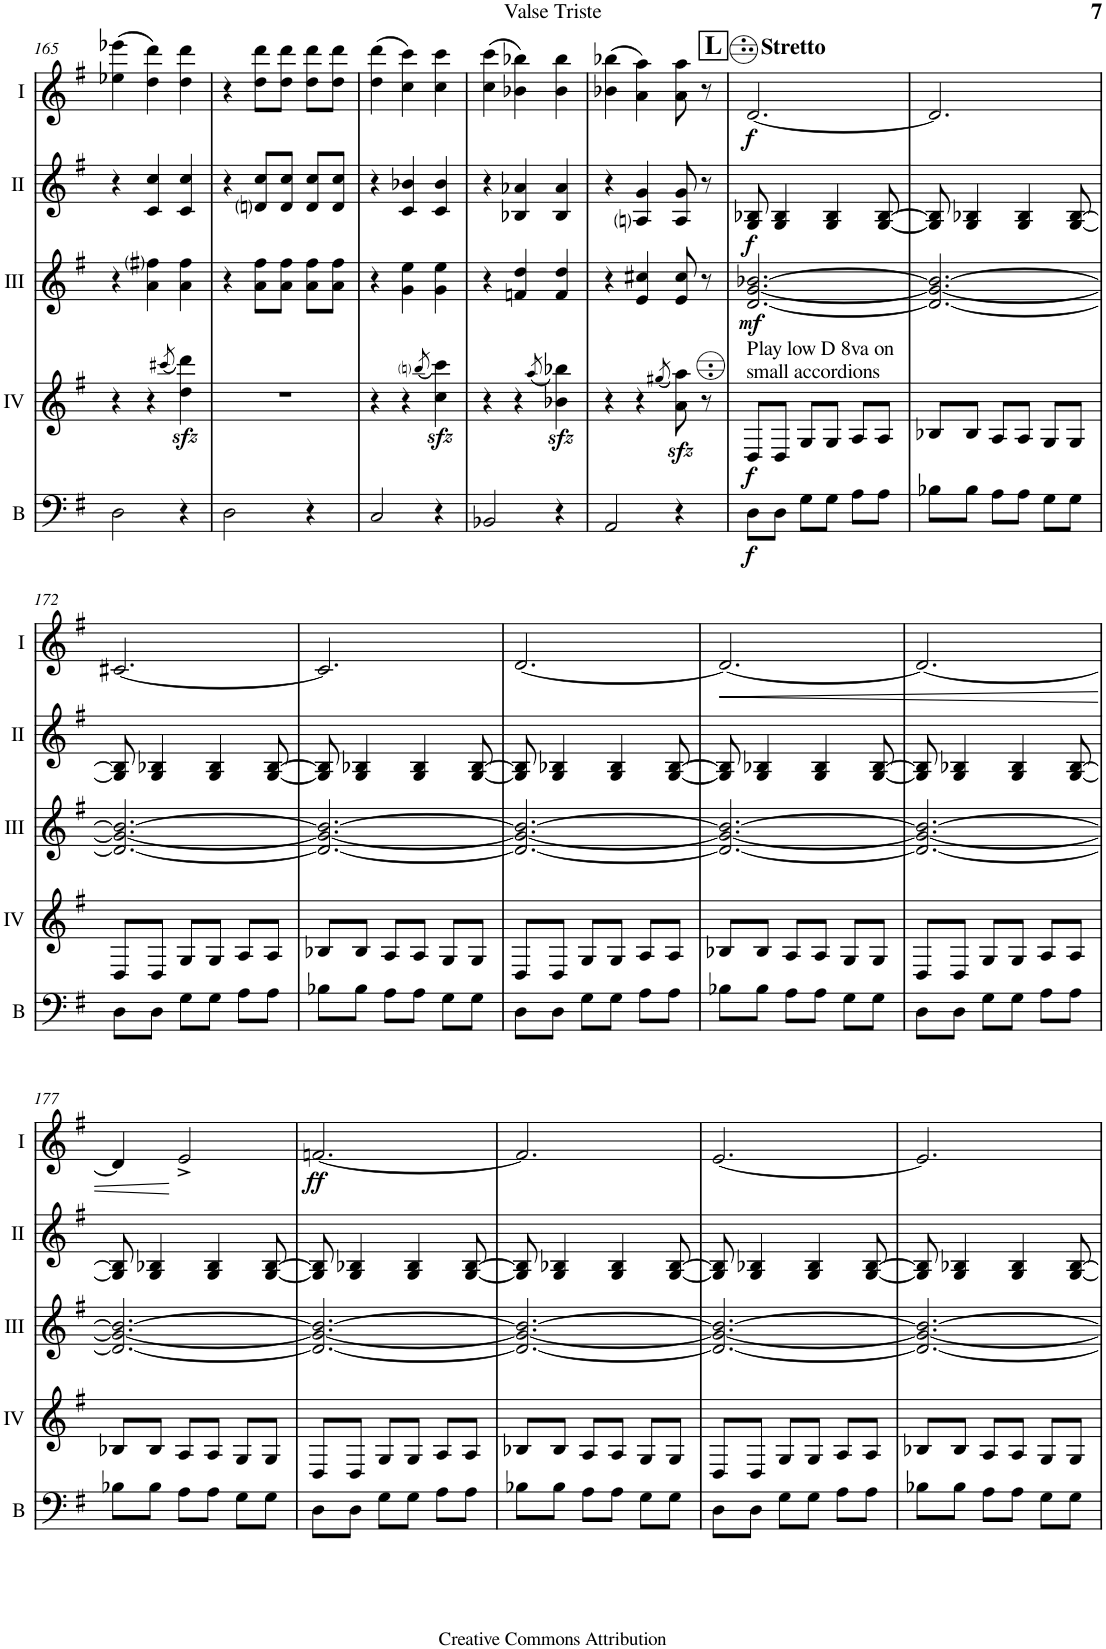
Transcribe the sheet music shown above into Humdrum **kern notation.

**kern	**dynam	**kern	**dynam	**kern	**dynam	**kern	**dynam	**kern	**dynam
*part5	*part5	*part4	*part4	*part3	*part3	*part2	*part2	*part1	*part1
*staff5	*staff5	*staff4	*staff4	*staff3	*staff3	*staff2	*staff2	*staff1	*staff1
*I"Bass	*	*I"Acc. 4	*	*I"Acc. 3	*	*I"Acc. 2	*	*I"Acc. 1	*
*I'B	*	*	*	*	*	*	*	*	*
!!LO:PB:g=z
*clefF4	*	*clefG2	*	*clefG2	*	*clefG2	*	*clefG2	*
*Trd7c12	*	*Trd7c12	*	*Trd7c12	*	*	*	*	*
*k[f#]	*	*k[f#]	*	*k[f#]	*	*k[f#]	*	*k[f#]	*
*M3/4	*	*M3/4	*	*M3/4	*	*M3/4	*	*M3/4	*
=165	=165	=165	=165	=165	=165	=165	=165	=165	=165
2D\	.	4r	.	4r	.	4r	.	(4ee-X\ 4eee-X\	.
.	.	4r	.	4a\ 4ff#i\	.	4c/ 4cc/	.	4dd\ 4ddd\)	.
.	.	(8qccc#X/	.	.	.	.	.	.	.
4r	.	4dd\zz< 4ddd\zz<)	.	4a\ 4ff#\	.	4c/ 4cc/	.	4dd\ 4ddd\	.
=166	=166	=166	=166	=166	=166	=166	=166	=166	=166
2D\	.	2.r	.	4r	.	4r	.	4r	.
.	.	.	.	8a\ 8ff#\L	.	8dni/ 8cc/L	.	8dd\ 8ddd\L	.
.	.	.	.	8a\ 8ff#\J	.	8d/ 8cc/J	.	8dd\ 8ddd\J	.
4r	.	.	.	8a\ 8ff#\L	.	8d/ 8cc/L	.	8dd\ 8ddd\L	.
.	.	.	.	8a\ 8ff#\J	.	8d/ 8cc/J	.	8dd\ 8ddd\J	.
=167	=167	=167	=167	=167	=167	=167	=167	=167	=167
2C/	.	4r	.	4r	.	4r	.	(4dd\ 4ddd\	.
.	.	4r	.	4g\ 4ee\	.	4c/ 4b-X/	.	4cc\ 4ccc\)	.
.	.	(8qbbni/	.	.	.	.	.	.	.
4r	.	4cc\zz< 4ccc\zz<)	.	4g\ 4ee\	.	4c/ 4b-/	.	4cc\ 4ccc\	.
=168	=168	=168	=168	=168	=168	=168	=168	=168	=168
2BB-X/	.	4r	.	4r	.	4r	.	(4cc\ 4ccc\	.
.	.	4r	.	4fn/ 4dd/	.	4B-X/ 4a-X/	.	4b-X\ 4bb-X\)	.
.	.	(8qaa/	.	.	.	.	.	.	.
4r	.	4b-X\zz< 4bb-X\zz<)	.	4f/ 4dd/	.	4B-/ 4a-/	.	4b-\ 4bb-\	.
=169	=169	=169	=169	=169	=169	=169	=169	=169	=169
2AA/	.	4r	.	4r	.	4r	.	(4b-X\ 4bb-X\	.
.	.	4r	.	4e/ 4cc#X/	.	4Ani/ 4g/	.	4a\ 4aa\)	.
.	.	(8qgg#X/	.	.	.	.	.	.	.
4r	.	8a\zz< 8aa\zz<)	.	8e/ 8cc#/	.	8A/ 8g/	.	8a\ 8aa\	.
.	.	8r	.	8r	.	8r	.	8r	.
!!LO:REH:place=s1:a:B:cj:fs=14:t=L
=170	=170	=170	=170	=170	=170	=170	=170	=170	=170
!	!	!	!	!	!	!	!	!LO:TX:a:B:t=Stretto	!
!	!	!LO:TX:a:t=Play low D 8va on	!	!	!	!	!	!	!
!	!	!LO:TX:a:t=small accordions	!	!	!	!	!	!	!
!	!LO:DY:b	!	!LO:DY:b	!	!LO:DY:b	!	!LO:DY:b	!	!LO:DY:b
8D\L	f	8D/L	f	[2.d/ [2.g/ [2.b-X/	mf	8G/ 8B-X/	f	[2.d/	f
8D\J	.	8D/J	.	.	.	4G/ 4B-/	.	.	.
8G\L	.	8G/L	.	.	.	.	.	.	.
8G\J	.	8G/J	.	.	.	4G/ 4B-/	.	.	.
8A\L	.	8A/L	.	.	.	.	.	.	.
8A\J	.	8A/J	.	.	.	[8G/ [8B-/	.	.	.
=171	=171	=171	=171	=171	=171	=171	=171	=171	=171
8B-X\L	.	8B-X/L	.	2.d/_ 2.g/_ 2.b-/_	.	8G/] 8B-/]	.	2.d/]	.
8B-\J	.	8B-/J	.	.	.	4G/ 4B-X/	.	.	.
8A\L	.	8A/L	.	.	.	.	.	.	.
8A\J	.	8A/J	.	.	.	4G/ 4B-/	.	.	.
8G\L	.	8G/L	.	.	.	.	.	.	.
8G\J	.	8G/J	.	.	.	[8G/ [8B-/	.	.	.
!!LO:LB:g=z
=172	=172	=172	=172	=172	=172	=172	=172	=172	=172
8D\L	.	8D/L	.	2.d/_ 2.g/_ 2.b-/_	.	8G/] 8B-/]	.	[2.c#X/	.
8D\J	.	8D/J	.	.	.	4G/ 4B-X/	.	.	.
8G\L	.	8G/L	.	.	.	.	.	.	.
8G\J	.	8G/J	.	.	.	4G/ 4B-/	.	.	.
8A\L	.	8A/L	.	.	.	.	.	.	.
8A\J	.	8A/J	.	.	.	[8G/ [8B-/	.	.	.
=173	=173	=173	=173	=173	=173	=173	=173	=173	=173
8B-X\L	.	8B-X/L	.	2.d/_ 2.g/_ 2.b-/_	.	8G/] 8B-/]	.	2.c#/]	.
8B-\J	.	8B-/J	.	.	.	4G/ 4B-X/	.	.	.
8A\L	.	8A/L	.	.	.	.	.	.	.
8A\J	.	8A/J	.	.	.	4G/ 4B-/	.	.	.
8G\L	.	8G/L	.	.	.	.	.	.	.
8G\J	.	8G/J	.	.	.	[8G/ [8B-/	.	.	.
=174	=174	=174	=174	=174	=174	=174	=174	=174	=174
8D\L	.	8D/L	.	2.d/_ 2.g/_ 2.b-/_	.	8G/] 8B-/]	.	[2.d/	.
8D\J	.	8D/J	.	.	.	4G/ 4B-X/	.	.	.
8G\L	.	8G/L	.	.	.	.	.	.	.
8G\J	.	8G/J	.	.	.	4G/ 4B-/	.	.	.
8A\L	.	8A/L	.	.	.	.	.	.	.
8A\J	.	8A/J	.	.	.	[8G/ [8B-/	.	.	.
=175	=175	=175	=175	=175	=175	=175	=175	=175	=175
!	!	!	!	!	!	!	!	!	!LO:HP:b
8B-X\L	.	8B-X/L	.	2.d/_ 2.g/_ 2.b-/_	.	8G/] 8B-/]	.	2.d/_	<
8B-\J	.	8B-/J	.	.	.	4G/ 4B-X/	.	.	.
8A\L	.	8A/L	.	.	.	.	.	.	.
8A\J	.	8A/J	.	.	.	4G/ 4B-/	.	.	.
8G\L	.	8G/L	.	.	.	.	.	.	.
8G\J	.	8G/J	.	.	.	[8G/ [8B-/	.	.	.
=176	=176	=176	=176	=176	=176	=176	=176	=176	=176
8D\L	.	8D/L	.	2.d/_ 2.g/_ 2.b-/_	.	8G/] 8B-/]	.	2.d/_	.
8D\J	.	8D/J	.	.	.	4G/ 4B-X/	.	.	.
8G\L	.	8G/L	.	.	.	.	.	.	.
8G\J	.	8G/J	.	.	.	4G/ 4B-/	.	.	.
8A\L	.	8A/L	.	.	.	.	.	.	.
8A\J	.	8A/J	.	.	.	[8G/ [8B-/	.	.	.
!!LO:LB:g=z
=177	=177	=177	=177	=177	=177	=177	=177	=177	=177
8B-X\L	.	8B-X/L	.	2.d/_ 2.g/_ 2.b-/_	.	8G/] 8B-/]	.	4d/]	.
8B-\J	.	8B-/J	.	.	.	4G/ 4B-X/	.	.	.
8A\L	.	8A/L	.	.	.	.	.	2e^/	[
8A\J	.	8A/J	.	.	.	4G/ 4B-/	.	.	.
8G\L	.	8G/L	.	.	.	.	.	.	.
8G\J	.	8G/J	.	.	.	[8G/ [8B-/	.	.	.
=178	=178	=178	=178	=178	=178	=178	=178	=178	=178
!	!	!	!	!	!	!	!	!	!LO:DY:b
8D\L	.	8D/L	.	2.d/_ 2.g/_ 2.b-/_	.	8G/] 8B-/]	.	[2.fn/	ff
8D\J	.	8D/J	.	.	.	4G/ 4B-X/	.	.	.
8G\L	.	8G/L	.	.	.	.	.	.	.
8G\J	.	8G/J	.	.	.	4G/ 4B-/	.	.	.
8A\L	.	8A/L	.	.	.	.	.	.	.
8A\J	.	8A/J	.	.	.	[8G/ [8B-/	.	.	.
=179	=179	=179	=179	=179	=179	=179	=179	=179	=179
8B-X\L	.	8B-X/L	.	2.d/_ 2.g/_ 2.b-/_	.	8G/] 8B-/]	.	2.f/]	.
8B-\J	.	8B-/J	.	.	.	4G/ 4B-X/	.	.	.
8A\L	.	8A/L	.	.	.	.	.	.	.
8A\J	.	8A/J	.	.	.	4G/ 4B-/	.	.	.
8G\L	.	8G/L	.	.	.	.	.	.	.
8G\J	.	8G/J	.	.	.	[8G/ [8B-/	.	.	.
=180	=180	=180	=180	=180	=180	=180	=180	=180	=180
8D\L	.	8D/L	.	2.d/_ 2.g/_ 2.b-/_	.	8G/] 8B-/]	.	[2.e/	.
8D\J	.	8D/J	.	.	.	4G/ 4B-X/	.	.	.
8G\L	.	8G/L	.	.	.	.	.	.	.
8G\J	.	8G/J	.	.	.	4G/ 4B-/	.	.	.
8A\L	.	8A/L	.	.	.	.	.	.	.
8A\J	.	8A/J	.	.	.	[8G/ [8B-/	.	.	.
=181	=181	=181	=181	=181	=181	=181	=181	=181	=181
8B-X\L	.	8B-X/L	.	2.d/_ 2.g/_ 2.b-/_	.	8G/] 8B-/]	.	2.e/]	.
8B-\J	.	8B-/J	.	.	.	4G/ 4B-X/	.	.	.
8A\L	.	8A/L	.	.	.	.	.	.	.
8A\J	.	8A/J	.	.	.	4G/ 4B-/	.	.	.
8G\L	.	8G/L	.	.	.	.	.	.	.
8G\J	.	8G/J	.	.	.	[8G/ [8B-/	.	.	.
=	=	=	=	=	=	=	=	=	=
*-	*-	*-	*-	*-	*-	*-	*-	*-	*-
